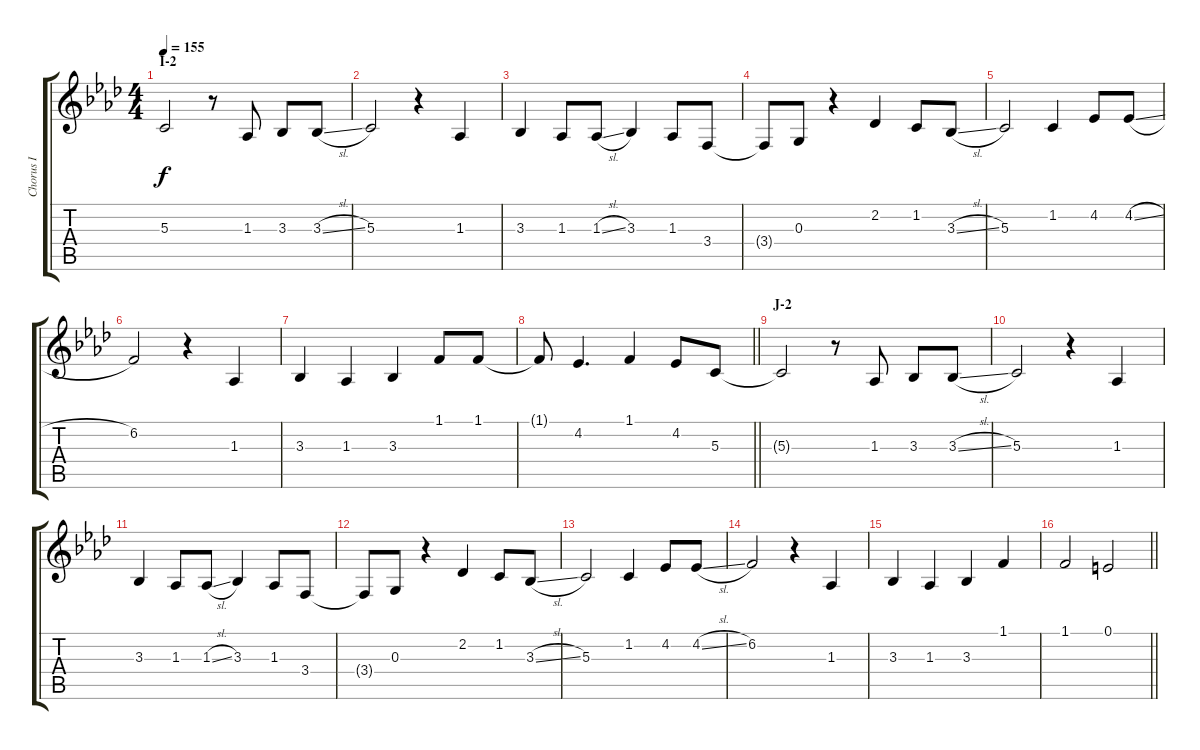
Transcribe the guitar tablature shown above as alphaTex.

\track ("Chorus I" "Chorus I") {instrument voiceoohs}
\staff {score tabs}
\tuning (E4 B3 G3 D3 A2 E2) {hide}
\ts (4 4)
\section ("" "I-2")
\tempo 155
\clef g2
\ks ab
5.3.2{dy f} r.8 1.3.8 3.3.8 3.3{sl}.8 |
5.3.2 r.4 1.3.4 |
3.3.4 1.3.8 1.3{sl}.8 3.3.4 1.3.8 3.4.8 |
3.4{t}.8 0.3.8 r.4 2.2.4 1.2.8 3.3{sl}.8 |
5.3.2 1.2.4 4.2.8 4.2{sl}.8 |
6.2.2 r.4 1.3.4 |
3.3.4 1.3.4 3.3.4 1.1.8 1.1.8 |
\barLineRight lightlight
1.1{t}.8 4.2.4{d} 1.1.4 4.2.8 5.3.8 |
\section ("" "J-2")
5.3{t}.2 r.8 1.3.8 3.3.8 3.3{sl}.8 |
5.3.2 r.4 1.3.4 |
3.3.4 1.3.8 1.3{sl}.8 3.3.4 1.3.8 3.4.8 |
3.4{t}.8 0.3.8 r.4 2.2.4 1.2.8 3.3{sl}.8 |
5.3.2 1.2.4 4.2.8 4.2{sl}.8 |
6.2.2 r.4 1.3.4 |
3.3.4 1.3.4 3.3.4 1.1.4 |
\barLineRight lightlight
1.1.2 0.1.2
